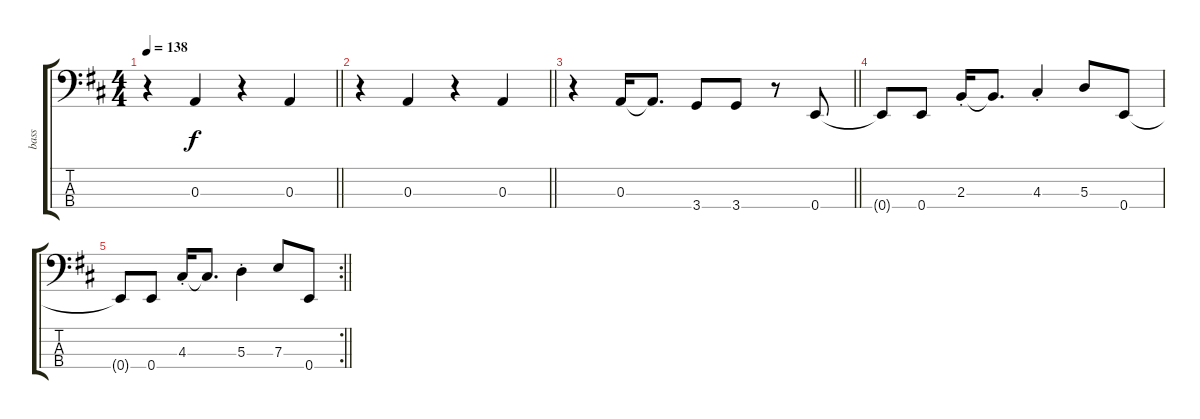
\track ("bass" "bass") {instrument electricbassfinger}
\staff {score tabs}
\tuning (G2 D2 A1 E1) {hide}
\ts (4 4)
\tempo 138
\clef f4
\barLineRight lightlight
\ks d
r.4{dy f} 0.3.4 r.4 0.3.4 |
\barLineRight lightlight
r.4 0.3.4 r.4 0.3.4 |
\barLineRight lightlight
r.4 0.3.16 0.3{t}.8{d} 3.4.8 3.4.8 r.8 0.4.8 |
0.4{t}.8 0.4.8 2.3{st}.16 2.3{t}.8{d} 4.3{st}.4 5.3.8 0.4.8 |
\rc 2
\barLineRight lightlight
0.4{t}.8 0.4.8 4.3{st}.16 4.3{t}.8{d} 5.3{st}.4 7.3.8 0.4.8
